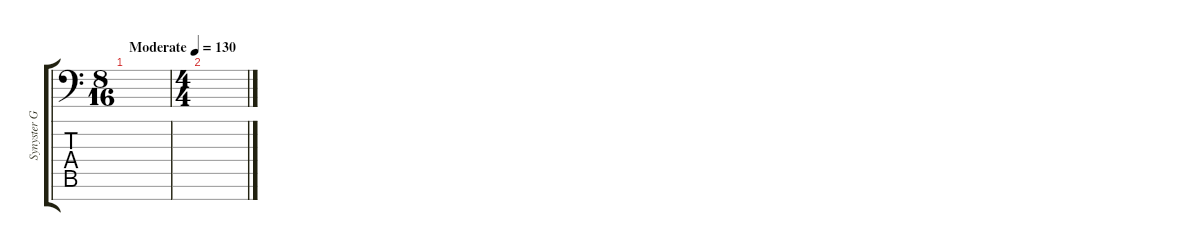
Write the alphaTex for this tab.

\track ("Synyster Gates" "Synyster G") {instrument overdrivenguitar}
\staff {score tabs}
\tuning (E4 B3 G3 D3 A2 D2 C-1) {hide}
\ts (8 16)
\tempo (130 "Moderate")
\clef f4
\ks c
|
\ts (4 4)
